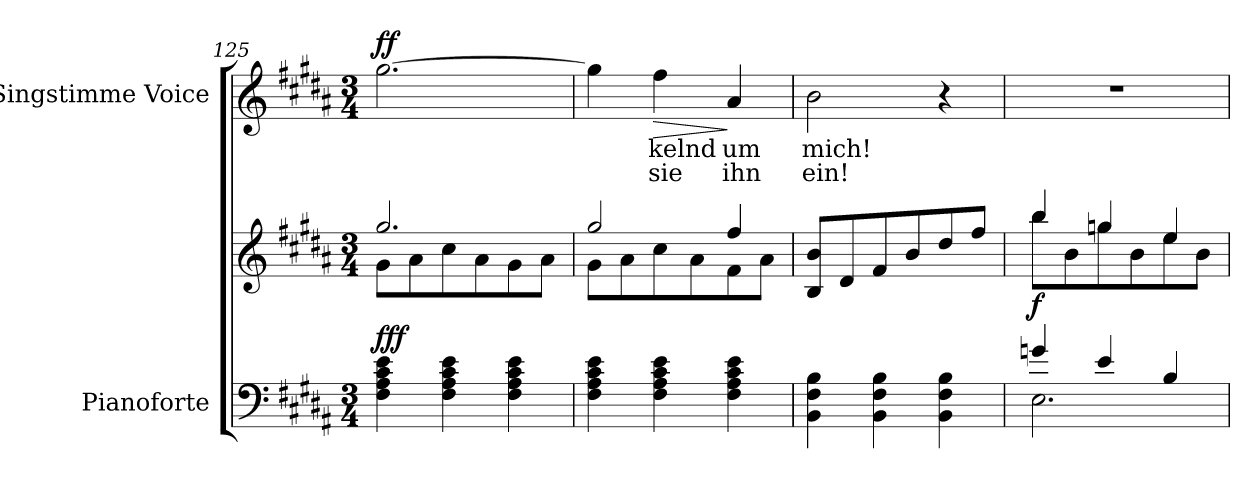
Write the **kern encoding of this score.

**kern	**kern	**dynam	**kern	**text	**text	**dynam
*part2	*part2	*part2	*part1	*part1	*part1	*part1
*staff3	*staff2	*staff2/3	*staff1	*staff1	*staff1	*staff1
*I"Pianoforte	*	*	*I"Singstimme Voice	*	*	*
*I'Pno	*	*	*	*	*	*
*clefF4	*clefG2	*	*clefG2	*	*	*
*k[f#c#g#d#a#]	*k[f#c#g#d#a#]	*	*k[f#c#g#d#a#]	*	*	*
*M3/4	*M3/4	*	*M3/4	*	*	*
=125	=125	=125	=125	=125	=125	=125
*	*^	*	*	*	*	*
!	!	!	!LO:DY:a=2	!	!	!	!
!	!	!	!LO:DY:n=1:a	!	!	!	!LO:DY:a
4F#\ 4A#\ 4c#\ 4e\	2.gg#/	8g#\L	f ff	[2.gg#\	.	.	ff
.	.	8a#\	.	.	.	.	.
4F#\ 4A#\ 4c#\ 4e\	.	8cc#\	.	.	.	.	.
.	.	8a#\	.	.	.	.	.
4F#\ 4A#\ 4c#\ 4e\	.	8g#\	.	.	.	.	.
.	.	8a#\J	.	.	.	.	.
=126	=126	=126	=126	=126	=126	=126	=126
4F#\ 4A#\ 4c#\ 4e\	2gg#/	8g#\L	.	4gg#\]	.	.	.
.	.	8a#\	.	.	.	.	.
!	!	!	!	!	!	!	!LO:HP:b
4F#\ 4A#\ 4c#\ 4e\	.	8cc#\	.	4ff#\	-kelnd	sie	>
.	.	8a#\	.	.	.	.	.
4F#\ 4A#\ 4c#\ 4e\	4ff#/	8f#\	.	4a#/	um	ihn	]
.	.	8a#\J	.	.	.	.	.
*	*v	*v	*	*	*	*	*
=127	=127	=127	=127	=127	=127	=127
4BB\ 4F#\ 4B\	8B/ 8b/L	.	2b\	mich!	ein!	.
.	8d#/	.	.	.	.	.
4BB\ 4F#\ 4B\	8f#/	.	.	.	.	.
.	8b/	.	.	.	.	.
4BB\ 4F#\ 4B\	8dd#/	.	4r	.	.	.
.	8ff#/J	.	.	.	.	.
=128	=128	=128	=128	=128	=128	=128
*^	*^	*	*	*	*	*
!	!	!	!	!LO:DY:a=2	!	!	!	!
4gn/	2.E\	4bb/	8bb\L	f	2.r	.	.	.
.	.	.	8b\	.	.	.	.	.
4e/	.	4ggn/	8gg\	.	.	.	.	.
.	.	.	8b\	.	.	.	.	.
4B/	.	4ee/	8ee\	.	.	.	.	.
.	.	.	8b\J	.	.	.	.	.
*v	*v	*	*	*	*	*	*	*
*	*v	*v	*	*	*	*	*
=	=	=	=	=	=	=
*-	*-	*-	*-	*-	*-	*-
